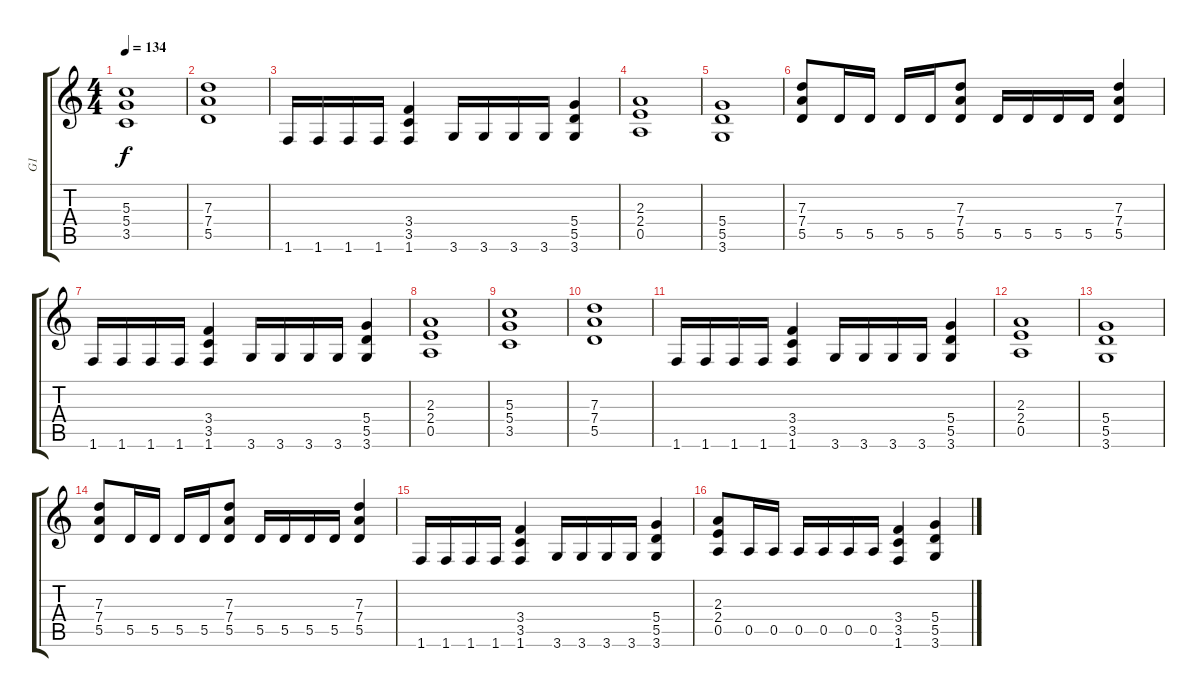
\track ("G1" "G1") {instrument distortionguitar}
\staff {score tabs}
\tuning (E4 B3 G3 D3 A2 E2) {hide}
\ts (4 4)
\tempo 134
\clef g2
\ks c
(5.3 5.4 3.5).1{dy f} |
(7.3 7.4 5.5).1 |
1.6.16 1.6.16 1.6.16 1.6.16 (3.4 3.5 1.6).4 3.6.16 3.6.16 3.6.16 3.6.16 (5.4 5.5 3.6).4 |
(2.3 2.4 0.5).1 |
(5.4 5.5 3.6).1 |
(7.3 7.4 5.5).8 5.5.16 5.5.16 5.5.16 5.5.16 (7.3 7.4 5.5).8 5.5.16 5.5.16 5.5.16 5.5.16 (7.3 7.4 5.5).4 |
1.6.16 1.6.16 1.6.16 1.6.16 (3.4 3.5 1.6).4 3.6.16 3.6.16 3.6.16 3.6.16 (5.4 5.5 3.6).4 |
(2.3 2.4 0.5).1 |
(5.3 5.4 3.5).1 |
(7.3 7.4 5.5).1 |
1.6.16 1.6.16 1.6.16 1.6.16 (3.4 3.5 1.6).4 3.6.16 3.6.16 3.6.16 3.6.16 (5.4 5.5 3.6).4 |
(2.3 2.4 0.5).1 |
(5.4 5.5 3.6).1 |
(7.3 7.4 5.5).8 5.5.16 5.5.16 5.5.16 5.5.16 (7.3 7.4 5.5).8 5.5.16 5.5.16 5.5.16 5.5.16 (7.3 7.4 5.5).4 |
1.6.16 1.6.16 1.6.16 1.6.16 (3.4 3.5 1.6).4 3.6.16 3.6.16 3.6.16 3.6.16 (5.4 5.5 3.6).4 |
(2.3 2.4 0.5).8 0.5.16 0.5.16 0.5.16 0.5.16 0.5.16 0.5.16 (3.4 3.5 1.6).4 (5.4 5.5 3.6).4
